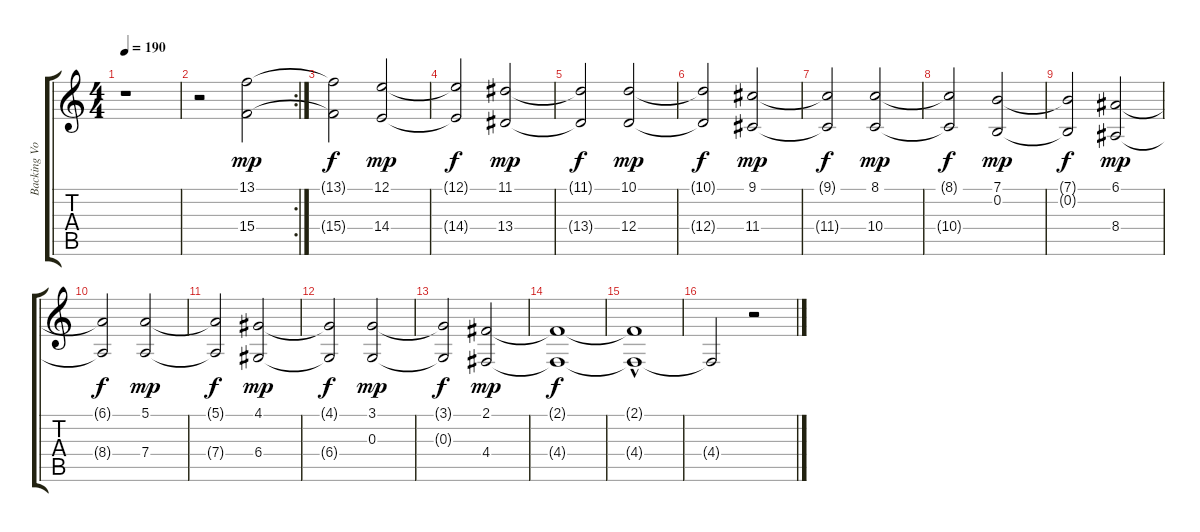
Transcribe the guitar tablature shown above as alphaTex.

\track ("Backing Vocals" "Backing Vo") {instrument choiraahs}
\staff {score tabs}
\tuning (E4 B3 G3 D3 A2 E2) {hide}
\ts (4 4)
\tempo 190
\clef g2
\ks c
r.1{dy f} |
\rc 2
r.2 (13.1 15.4).2{dy mp} |
(13.1{t} 15.4{t}).2{dy f} (12.1 14.4).2{dy mp} |
(12.1{t} 14.4{t}).2{dy f} (11.1 13.4).2{dy mp} |
(11.1{t} 13.4{t}).2{dy f} (10.1 12.4).2{dy mp} |
(10.1{t} 12.4{t}).2{dy f} (9.1 11.4).2{dy mp} |
(9.1{t} 11.4{t}).2{dy f} (8.1 10.4).2{dy mp} |
(8.1{t} 10.4{t}).2{dy f} (7.1 0.2).2{dy mp} |
(7.1{t} 0.2{t}).2{dy f} (6.1 8.4).2{dy mp} |
(6.1{t} 8.4{t}).2{dy f} (5.1 7.4).2{dy mp} |
(5.1{t} 7.4{t}).2{dy f} (4.1 6.4).2{dy mp} |
(4.1{t} 6.4{t}).2{dy f} (3.1 0.3).2{dy mp} |
(3.1{t} 0.3{t}).2{dy f} (2.1 4.4).2{dy mp} |
(2.1{t} 4.4{t}).1{dy f} |
(2.1{hac t} 4.4{t}).1 |
4.4{t}.2 r.2
